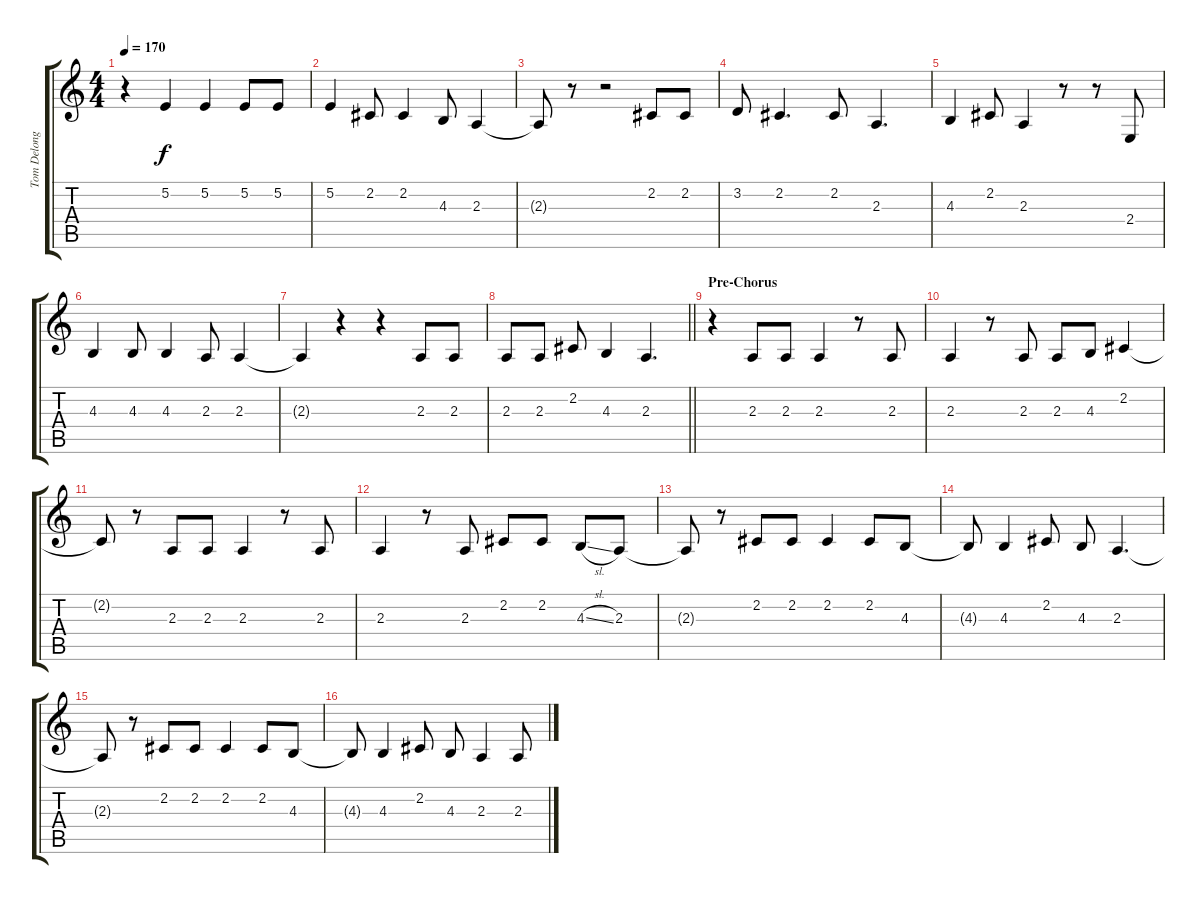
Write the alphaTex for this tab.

\track ("Tom Delonge - Vocals" "Tom Delong") {instrument tenorsax}
\staff {score tabs}
\tuning (E4 B3 G3 D3 A2 E2) {hide}
\ts (4 4)
\tempo 170
\clef g2
\ks c
r.4{dy f} 5.2.4 5.2.4 5.2.8 5.2.8 |
5.2.4 2.2.8 2.2.4 4.3.8 2.3.4 |
2.3{t}.8 r.8 r.2 2.2.8 2.2.8 |
3.2.8 2.2.4{d} 2.2.8 2.3.4{d} |
4.3.4 2.2.8 2.3.4 r.8 r.8 2.4.8 |
4.3.4 4.3.8 4.3.4 2.3.8 2.3.4 |
2.3{t}.4 r.4 r.4 2.3.8 2.3.8 |
\barLineRight lightlight
2.3.8 2.3.8 2.2.8 4.3.4 2.3.4{d} |
\section ("" "Pre-Chorus")
r.4 2.3.8 2.3.8 2.3.4 r.8 2.3.8 |
2.3.4 r.8 2.3.8 2.3.8 4.3.8 2.2.4 |
2.2{t}.8 r.8 2.3.8 2.3.8 2.3.4 r.8 2.3.8 |
2.3.4 r.8 2.3.8 2.2.8 2.2.8 4.3{sl}.8 2.3.8 |
2.3{t}.8 r.8 2.2.8 2.2.8 2.2.4 2.2.8 4.3.8 |
4.3{t}.8 4.3.4 2.2.8 4.3.8 2.3.4{d} |
2.3{t}.8 r.8 2.2.8 2.2.8 2.2.4 2.2.8 4.3.8 |
4.3{t}.8 4.3.4 2.2.8 4.3.8 2.3.4 2.3.8
